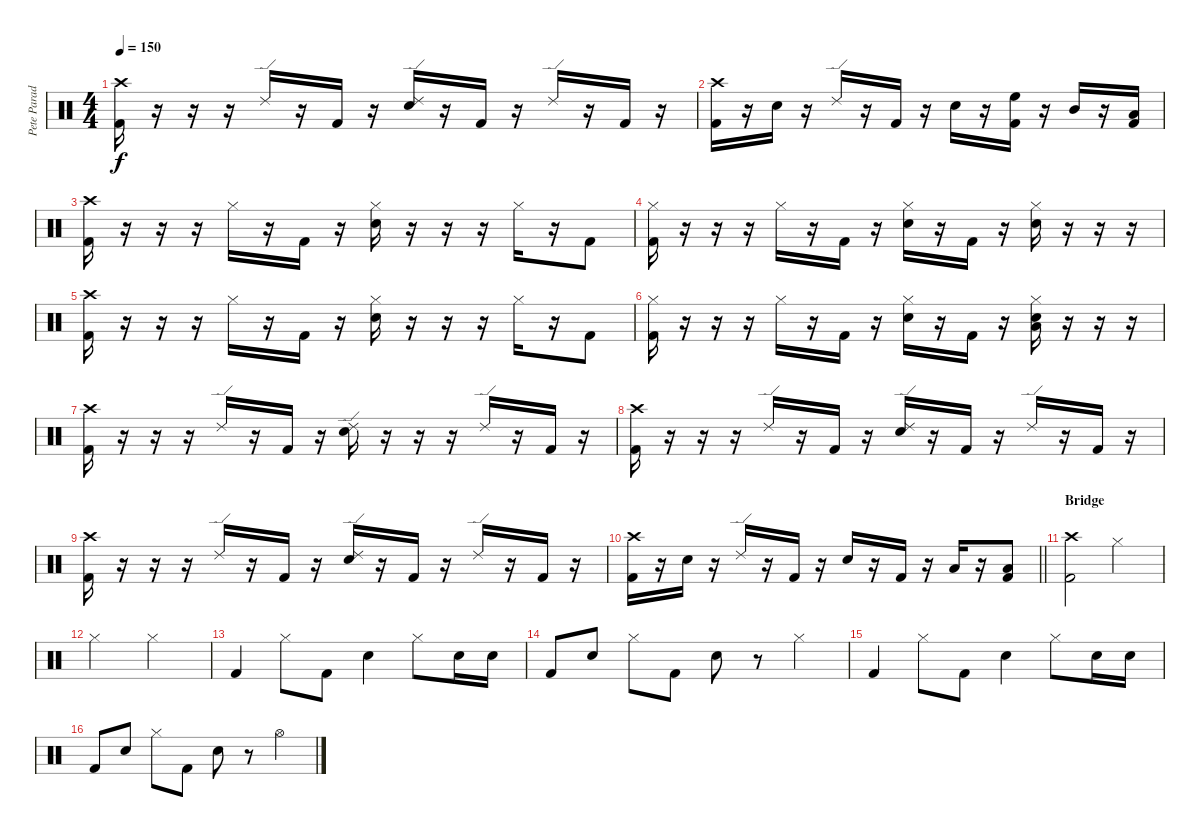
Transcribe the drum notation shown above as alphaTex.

\track ("Pete Parada - Drums" "Pete Parad") {instrument percussion}
\staff {score}
\articulation defaults
\ts (4 4)
\tempo 150
\clef neutral
\ks c
("Crash high (hit)" "Kick (hit) 2").16{dy f} r.16 r.16 r.16 "Ride (edge) 2".16 r.16 "Kick (hit) 2".16 r.16 ("Ride (edge) 2" "Electric Snare (hit)").16 r.16 "Kick (hit) 2".16 r.16 "Ride (edge) 2".16 r.16 "Kick (hit) 2".16 r.16 |
("Crash high (hit)" "Kick (hit) 2").16 r.16 "Electric Snare (hit)".16 r.16 "Ride (edge) 2".16 r.16 "Kick (hit) 2".16 r.16 "Electric Snare (hit)".16 r.16 ("High Floor Tom (hit)" "Kick (hit) 2").16 r.16 "Mid Tom (hit)".16 r.16 ("Low Tom (hit)" "Kick (hit) 2").16 |
("Crash high (hit)" "Kick (hit) 2").16 r.16 r.16 r.16 "Hi-Hat (closed)".16 r.16 "Kick (hit) 2".16 r.16 ("Hi-Hat (closed)" "Electric Snare (hit)").16 r.16 r.16 r.16 "Hi-Hat (closed)".16 r.16 "Kick (hit) 2".8 |
("Hi-Hat (closed)" "Kick (hit) 2").16 r.16 r.16 r.16 "Hi-Hat (closed)".16 r.16 "Kick (hit) 2".16 r.16 ("Hi-Hat (closed)" "Electric Snare (hit)").16 r.16 "Kick (hit) 2".16 r.16 ("Hi-Hat (closed)" "Electric Snare (hit)").16 r.16 r.16 r.16 |
("Crash high (hit)" "Kick (hit) 2").16 r.16 r.16 r.16 "Hi-Hat (closed)".16 r.16 "Kick (hit) 2".16 r.16 ("Hi-Hat (closed)" "Electric Snare (hit)").16 r.16 r.16 r.16 "Hi-Hat (closed)".16 r.16 "Kick (hit) 2".8 |
("Hi-Hat (closed)" "Kick (hit) 2").16 r.16 r.16 r.16 "Hi-Hat (closed)".16 r.16 "Kick (hit) 2".16 r.16 ("Hi-Hat (closed)" "Electric Snare (hit)").16 r.16 "Kick (hit) 2".16 r.16 ("Hi-Hat (closed)" "Electric Snare (hit)" "Low Floor Tom (hit)").16 r.16 r.16 r.16 |
("Crash high (hit)" "Kick (hit) 2").16 r.16 r.16 r.16 "Ride (edge) 2".16 r.16 "Kick (hit) 2".16 r.16 ("Ride (edge) 2" "Electric Snare (hit)").16 r.16 r.16 r.16 "Ride (edge) 2".16 r.16 "Kick (hit) 2".16 r.16 |
("Crash high (hit)" "Kick (hit) 2").16 r.16 r.16 r.16 "Ride (edge) 2".16 r.16 "Kick (hit) 2".16 r.16 ("Ride (edge) 2" "Electric Snare (hit)").16 r.16 "Kick (hit) 2".16 r.16 "Ride (edge) 2".16 r.16 "Kick (hit) 2".16 r.16 |
("Crash high (hit)" "Kick (hit) 2").16 r.16 r.16 r.16 "Ride (edge) 2".16 r.16 "Kick (hit) 2".16 r.16 ("Ride (edge) 2" "Electric Snare (hit)").16 r.16 "Kick (hit) 2".16 r.16 "Ride (edge) 2".16 r.16 "Kick (hit) 2".16 r.16 |
\barLineRight lightlight
("Crash high (hit)" "Kick (hit) 2").16 r.16 "Electric Snare (hit)".16 r.16 "Ride (edge) 2".16 r.16 "Kick (hit) 2".16 r.16 "Electric Snare (hit)".16 r.16 "Kick (hit) 2".16 r.16 "Low Tom (hit)".16 r.16 ("Low Tom (hit)" "Kick (hit) 2").8 |
\section ("" "Bridge")
("Crash high (hit)" "Kick (hit) 2").2{volume 11} "Hi-Hat (closed)".2 |
"Hi-Hat (closed)".2 "Hi-Hat (closed)".2 |
"Kick (hit) 2".4 "Hi-Hat (closed)".8 "Kick (hit) 2".8 "Electric Snare (hit)".4 "Hi-Hat (closed)".8 "Electric Snare (hit)".16 "Electric Snare (hit)".16 |
"Kick (hit) 2".8 "Electric Snare (hit)".8 "Hi-Hat (closed)".8 "Kick (hit) 2".8 "Electric Snare (hit)".8 r.8 "Hi-Hat (closed)".4 |
"Kick (hit) 2".4 "Hi-Hat (closed)".8 "Kick (hit) 2".8 "Electric Snare (hit)".4 "Hi-Hat (closed)".8 "Electric Snare (hit)".16 "Electric Snare (hit)".16 |
"Kick (hit) 2".8 "Electric Snare (hit)".8 "Hi-Hat (closed)".8 "Kick (hit) 2".8 "Electric Snare (hit)".8 r.8 "Hi-Hat (open)".4
